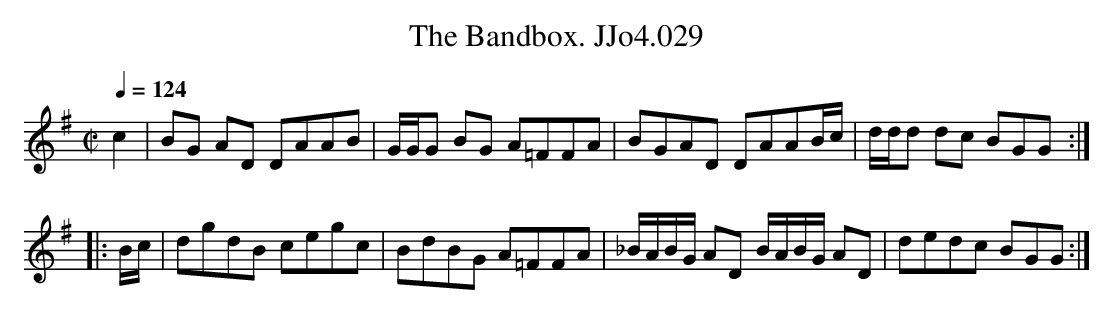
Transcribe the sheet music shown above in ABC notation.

X:1
T:Bandbox. JJo4.029, The
M:C|
L:1/8
K:C
Q:1/4=124
K:G
c2|BG AD DAAB|G/G/G BG A=FFA|BGAD DAAB/c/|d/d/d dc BGG:|
|:B/c/|dgdB cegc|BdBG A=FFA|_B/A/B/G/ AD B/A/B/G/ AD|dedc BGG:|
